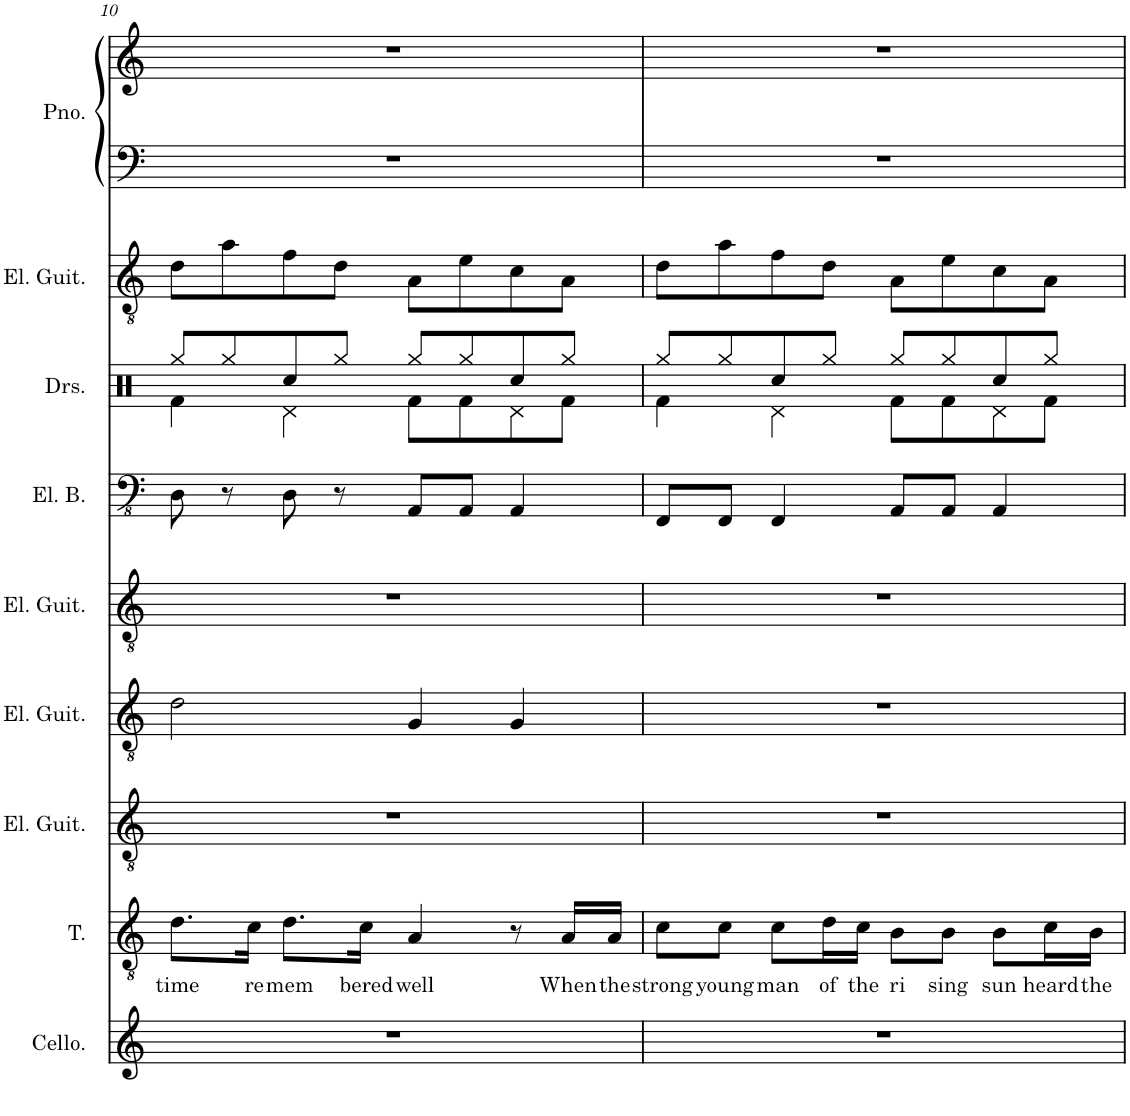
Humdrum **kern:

**kern	**kern	**text	**kern	**kern	**kern	**kern	**kern	**kern	**kern	**kern
*part9	*part8	*part8	*part7	*part6	*part5	*part4	*part3	*part2	*part1	*part1
*staff10	*staff9	*staff9	*staff8	*staff7	*staff6	*staff5	*staff4	*staff3	*staff2	*staff1
*I"Cello	*I"Tenor	*	*I"Electric Guitar	*I"Electric Guitar	*I"Electric Guitar	*I"Electric Bass	*I"Drumset	*I"Electric Guitar	*I"Piano	*
*I'Cello.	*I'T.	*	*I'El. Guit.	*I'El. Guit.	*I'El. Guit.	*I'El. B.	*I'Drs.	*I'El. Guit.	*I'Pno.	*
!!LO:PB:g=z
*clefG2	*clefGv2	*	*clefGv2	*clefGv2	*clefGv2	*clefFv4	*clefX	*clefGv2	*clefF4	*clefG2
*k[]	*k[]	*	*k[]	*k[]	*k[]	*k[]	*k[]	*k[]	*k[]	*k[]
*M4/4	*M4/4	*	*M4/4	*M4/4	*M4/4	*M4/4	*M4/4	*M4/4	*M4/4	*M4/4
=10	=10	=10	=10	=10	=10	=10	=10	=10	=10	=10
!	!	!LO:LY:b	!	!	!	!	!	!	!	!
*	*	*	*	*	*	*	*^	*	*	*
1r	8.d\L	time	1r	2d\	1r	8DD\	8Rgg/L	4Rf\	8d\L	1r	1r
.	.	.	.	.	.	8r	8Rgg/	.	8a\	.	.
!	!	!LO:LY:b	!	!	!	!	!	!	!	!	!
.	16c\Jk	re	.	.	.	.	.	.	.	.	.
!	!	!LO:LY:b	!	!	!	!	!	!	!	!	!
.	8.d\L	mem	.	.	.	8DD\	8Rcc/	4Rd\	8f\	.	.
.	.	.	.	.	.	8r	8Rgg/J	.	8d\J	.	.
!	!	!LO:LY:b	!	!	!	!	!	!	!	!	!
.	16c\Jk	bered	.	.	.	.	.	.	.	.	.
!	!	!LO:LY:b	!	!	!	!	!	!	!	!	!
.	4A/	well	.	4G/	.	8AAA/L	8Rgg/L	8Rf\L	8A\L	.	.
.	.	.	.	.	.	8AAA/J	8Rgg/	8Rf\	8e\	.	.
.	8r	.	.	4G/	.	4AAA/	8Rcc/	8Rd\	8c\	.	.
!	!	!LO:LY:b	!	!	!	!	!	!	!	!	!
.	16A/LL	When	.	.	.	.	8Rgg/J	8Rf\J	8A\J	.	.
!	!	!LO:LY:b	!	!	!	!	!	!	!	!	!
.	16A/JJ	the	.	.	.	.	.	.	.	.	.
=11	=11	=11	=11	=11	=11	=11	=11	=11	=11	=11	=11
!	!	!LO:LY:b	!	!	!	!	!	!	!	!	!
1r	8c\L	strong	1r	1r	1r	8FFF/L	8Rgg/L	4Rf\	8d\L	1r	1r
!	!	!LO:LY:b	!	!	!	!	!	!	!	!	!
.	8c\J	young	.	.	.	8FFF/J	8Rgg/	.	8a\	.	.
!	!	!LO:LY:b	!	!	!	!	!	!	!	!	!
.	8c\L	man	.	.	.	4FFF/	8Rcc/	4Rd\	8f\	.	.
!	!	!LO:LY:b	!	!	!	!	!	!	!	!	!
.	16d\L	of	.	.	.	.	8Rgg/J	.	8d\J	.	.
!	!	!LO:LY:b	!	!	!	!	!	!	!	!	!
.	16c\JJ	the	.	.	.	.	.	.	.	.	.
!	!	!LO:LY:b	!	!	!	!	!	!	!	!	!
.	8B\L	ri	.	.	.	8AAA/L	8Rgg/L	8Rf\L	8A\L	.	.
!	!	!LO:LY:b	!	!	!	!	!	!	!	!	!
.	8B\J	sing	.	.	.	8AAA/J	8Rgg/	8Rf\	8e\	.	.
!	!	!LO:LY:b	!	!	!	!	!	!	!	!	!
.	8B\L	sun	.	.	.	4AAA/	8Rcc/	8Rd\	8c\	.	.
!	!	!LO:LY:b	!	!	!	!	!	!	!	!	!
.	16c\L	heard	.	.	.	.	8Rgg/J	8Rf\J	8A\J	.	.
!	!	!LO:LY:b	!	!	!	!	!	!	!	!	!
.	16B\JJ	the	.	.	.	.	.	.	.	.	.
*	*	*	*	*	*	*	*v	*v	*	*	*
=	=	=	=	=	=	=	=	=	=	=
*-	*-	*-	*-	*-	*-	*-	*-	*-	*-	*-
